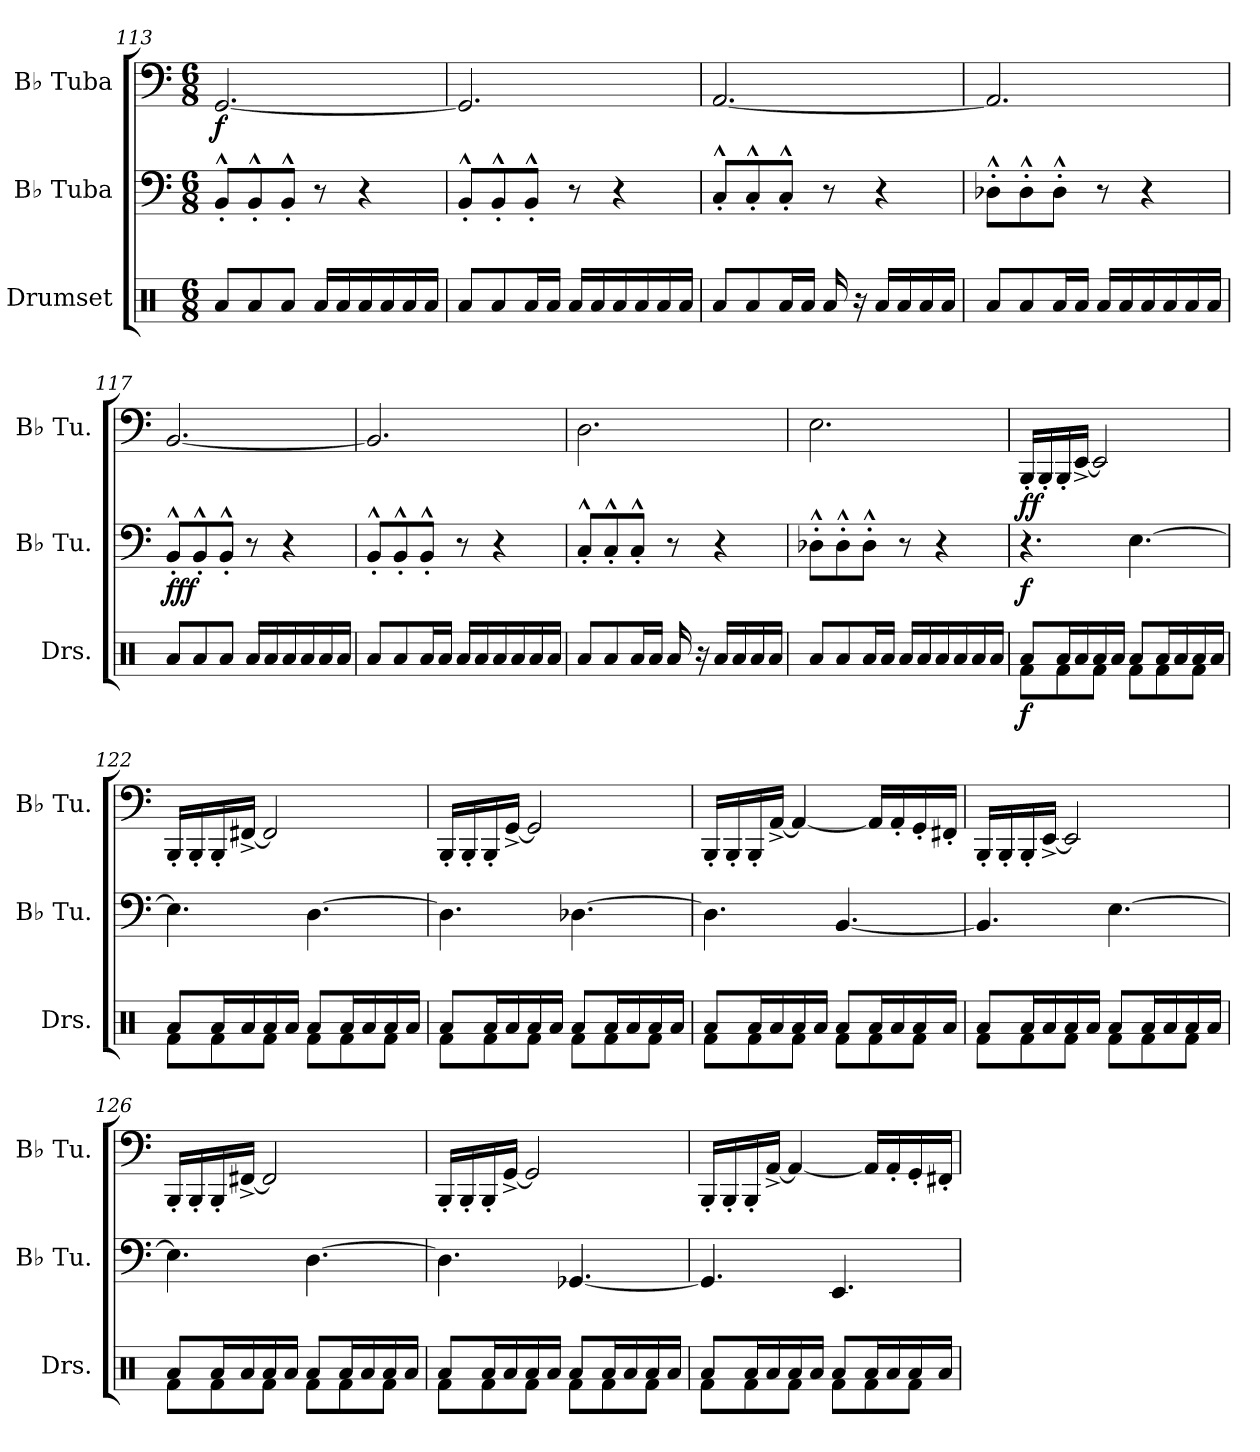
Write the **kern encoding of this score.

**kern	**dynam	**kern	**dynam	**kern	**dynam
*part3	*part3	*part2	*part2	*part1	*part1
*staff3	*staff3	*staff2	*staff2	*staff1	*staff1
*I"Drumset	*	*I"B♭ Tuba	*	*I"B♭ Tuba	*
*I'Drs.	*	*I'B♭ Tu.	*	*I'B♭ Tu.	*
*clefX	*	*clefF4	*	*clefF4	*
*k[]	*	*k[]	*	*k[]	*
*M6/8	*	*M6/8	*	*M6/8	*
=113	=113	=113	=113	=113	=113
!	!	!	!	!	!LO:DY:b
8Ra/L	.	8BB^^'/L	.	[2.GG/	f
8Ra/	.	8BB^^'/	.	.	.
8Ra/J	.	8BB^^'/J	.	.	.
16Ra/LL	.	8r	.	.	.
16Ra/	.	.	.	.	.
16Ra/	.	4r	.	.	.
16Ra/	.	.	.	.	.
16Ra/	.	.	.	.	.
16Ra/JJ	.	.	.	.	.
=114	=114	=114	=114	=114	=114
8Ra/L	.	8BB^^'/L	.	2.GG/]	.
8Ra/	.	8BB^^'/	.	.	.
16Ra/L	.	8BB^^'/J	.	.	.
16Ra/JJ	.	.	.	.	.
16Ra/LL	.	8r	.	.	.
16Ra/	.	.	.	.	.
16Ra/	.	4r	.	.	.
16Ra/	.	.	.	.	.
16Ra/	.	.	.	.	.
16Ra/JJ	.	.	.	.	.
=115	=115	=115	=115	=115	=115
8Ra/L	.	8C^^'/L	.	[2.AA/	.
8Ra/	.	8C^^'/	.	.	.
16Ra/L	.	8C^^'/J	.	.	.
16Ra/JJ	.	.	.	.	.
16Ra/	.	8r	.	.	.
16r	.	.	.	.	.
16Ra/LL	.	4r	.	.	.
16Ra/	.	.	.	.	.
16Ra/	.	.	.	.	.
16Ra/JJ	.	.	.	.	.
=116	=116	=116	=116	=116	=116
8Ra/L	.	8D-X^^'\L	.	2.AA/]	.
8Ra/	.	8D-^^'\	.	.	.
16Ra/L	.	8D-^^'\J	.	.	.
16Ra/JJ	.	.	.	.	.
16Ra/LL	.	8r	.	.	.
16Ra/	.	.	.	.	.
16Ra/	.	4r	.	.	.
16Ra/	.	.	.	.	.
16Ra/	.	.	.	.	.
16Ra/JJ	.	.	.	.	.
!!LO:LB:g=z
=117	=117	=117	=117	=117	=117
!	!	!	!LO:DY:b	!	!
8Ra/L	.	8BB^^'/L	fff	[2.BB/	.
8Ra/	.	8BB^^'/	.	.	.
8Ra/J	.	8BB^^'/J	.	.	.
16Ra/LL	.	8r	.	.	.
16Ra/	.	.	.	.	.
16Ra/	.	4r	.	.	.
16Ra/	.	.	.	.	.
16Ra/	.	.	.	.	.
16Ra/JJ	.	.	.	.	.
=118	=118	=118	=118	=118	=118
8Ra/L	.	8BB^^'/L	.	2.BB/]	.
8Ra/	.	8BB^^'/	.	.	.
16Ra/L	.	8BB^^'/J	.	.	.
16Ra/JJ	.	.	.	.	.
16Ra/LL	.	8r	.	.	.
16Ra/	.	.	.	.	.
16Ra/	.	4r	.	.	.
16Ra/	.	.	.	.	.
16Ra/	.	.	.	.	.
16Ra/JJ	.	.	.	.	.
=119	=119	=119	=119	=119	=119
8Ra/L	.	8C^^'/L	.	2.D\	.
8Ra/	.	8C^^'/	.	.	.
16Ra/L	.	8C^^'/J	.	.	.
16Ra/JJ	.	.	.	.	.
16Ra/	.	8r	.	.	.
16r	.	.	.	.	.
16Ra/LL	.	4r	.	.	.
16Ra/	.	.	.	.	.
16Ra/	.	.	.	.	.
16Ra/JJ	.	.	.	.	.
=120	=120	=120	=120	=120	=120
8Ra/L	.	8D-X^^'\L	.	2.E\	.
8Ra/	.	8D-^^'\	.	.	.
16Ra/L	.	8D-^^'\J	.	.	.
16Ra/JJ	.	.	.	.	.
16Ra/LL	.	8r	.	.	.
16Ra/	.	.	.	.	.
16Ra/	.	4r	.	.	.
16Ra/	.	.	.	.	.
16Ra/	.	.	.	.	.
16Ra/JJ	.	.	.	.	.
=121	=121	=121	=121	=121	=121
*^	*	*	*	*	*
!	!	!LO:DY:b	!	!LO:DY:b	!	!LO:DY:b
8Ra/L	8Rf\L	f	4.r	f	16BBB'/LL	ff
.	.	.	.	.	16BBB'/	.
16Ra/L	8Rf\	.	.	.	16BBB'/	.
16Ra/	.	.	.	.	[16EE^/JJ	.
16Ra/	8Rf\J	.	.	.	2EE/]	.
16Ra/JJ	.	.	.	.	.	.
8Ra/L	8Rf\L	.	[4.E\	.	.	.
16Ra/L	8Rf\	.	.	.	.	.
16Ra/	.	.	.	.	.	.
16Ra/	8Rf\J	.	.	.	.	.
16Ra/JJ	.	.	.	.	.	.
=122	=122	=122	=122	=122	=122	=122
8Ra/L	8Rf\L	.	4.E\]	.	16BBB'/LL	.
.	.	.	.	.	16BBB'/	.
16Ra/L	8Rf\	.	.	.	16BBB'/	.
16Ra/	.	.	.	.	[16FF#X^/JJ	.
16Ra/	8Rf\J	.	.	.	2FF#/]	.
16Ra/JJ	.	.	.	.	.	.
8Ra/L	8Rf\L	.	[4.D\	.	.	.
16Ra/L	8Rf\	.	.	.	.	.
16Ra/	.	.	.	.	.	.
16Ra/	8Rf\J	.	.	.	.	.
16Ra/JJ	.	.	.	.	.	.
!!LO:LB:g=z
=123	=123	=123	=123	=123	=123	=123
8Ra/L	8Rf\L	.	4.D\]	.	16BBB'/LL	.
.	.	.	.	.	16BBB'/	.
16Ra/L	8Rf\	.	.	.	16BBB'/	.
16Ra/	.	.	.	.	[16GG^/JJ	.
16Ra/	8Rf\J	.	.	.	2GG/]	.
16Ra/JJ	.	.	.	.	.	.
8Ra/L	8Rf\L	.	[4.D-X\	.	.	.
16Ra/L	8Rf\	.	.	.	.	.
16Ra/	.	.	.	.	.	.
16Ra/	8Rf\J	.	.	.	.	.
16Ra/JJ	.	.	.	.	.	.
=124	=124	=124	=124	=124	=124	=124
8Ra/L	8Rf\L	.	4.D-\]	.	16BBB'/LL	.
.	.	.	.	.	16BBB'/	.
16Ra/L	8Rf\	.	.	.	16BBB'/	.
16Ra/	.	.	.	.	[16AA^/JJ	.
16Ra/	8Rf\J	.	.	.	4AA/_	.
16Ra/JJ	.	.	.	.	.	.
8Ra/L	8Rf\L	.	[4.BB/	.	.	.
16Ra/L	8Rf\	.	.	.	16AA/LL]	.
16Ra/	.	.	.	.	16AA'/	.
16Ra/	8Rf\J	.	.	.	16GG'/	.
16Ra/JJ	.	.	.	.	16FF#X'/JJ	.
=125	=125	=125	=125	=125	=125	=125
8Ra/L	8Rf\L	.	4.BB/]	.	16BBB'/LL	.
.	.	.	.	.	16BBB'/	.
16Ra/L	8Rf\	.	.	.	16BBB'/	.
16Ra/	.	.	.	.	[16EE^/JJ	.
16Ra/	8Rf\J	.	.	.	2EE/]	.
16Ra/JJ	.	.	.	.	.	.
8Ra/L	8Rf\L	.	[4.E\	.	.	.
16Ra/L	8Rf\	.	.	.	.	.
16Ra/	.	.	.	.	.	.
16Ra/	8Rf\J	.	.	.	.	.
16Ra/JJ	.	.	.	.	.	.
=126	=126	=126	=126	=126	=126	=126
8Ra/L	8Rf\L	.	4.E\]	.	16BBB'/LL	.
.	.	.	.	.	16BBB'/	.
16Ra/L	8Rf\	.	.	.	16BBB'/	.
16Ra/	.	.	.	.	[16FF#X^/JJ	.
16Ra/	8Rf\J	.	.	.	2FF#/]	.
16Ra/JJ	.	.	.	.	.	.
8Ra/L	8Rf\L	.	[4.D\	.	.	.
16Ra/L	8Rf\	.	.	.	.	.
16Ra/	.	.	.	.	.	.
16Ra/	8Rf\J	.	.	.	.	.
16Ra/JJ	.	.	.	.	.	.
=127	=127	=127	=127	=127	=127	=127
8Ra/L	8Rf\L	.	4.D\]	.	16BBB'/LL	.
.	.	.	.	.	16BBB'/	.
16Ra/L	8Rf\	.	.	.	16BBB'/	.
16Ra/	.	.	.	.	[16GG^/JJ	.
16Ra/	8Rf\J	.	.	.	2GG/]	.
16Ra/JJ	.	.	.	.	.	.
8Ra/L	8Rf\L	.	[4.GG-X/	.	.	.
16Ra/L	8Rf\	.	.	.	.	.
16Ra/	.	.	.	.	.	.
16Ra/	8Rf\J	.	.	.	.	.
16Ra/JJ	.	.	.	.	.	.
!!LO:LB:g=z
=128	=128	=128	=128	=128	=128	=128
8Ra/L	8Rf\L	.	4.GG-/]	.	16BBB'/LL	.
.	.	.	.	.	16BBB'/	.
16Ra/L	8Rf\	.	.	.	16BBB'/	.
16Ra/	.	.	.	.	[16AA^/JJ	.
16Ra/	8Rf\J	.	.	.	4AA/_	.
16Ra/JJ	.	.	.	.	.	.
8Ra/L	8Rf\L	.	4.EE/	.	.	.
16Ra/L	8Rf\	.	.	.	16AA/LL]	.
16Ra/	.	.	.	.	16AA'/	.
16Ra/	8Rf\J	.	.	.	16GG'/	.
16Ra/JJ	.	.	.	.	16FF#X'/JJ	.
*v	*v	*	*	*	*	*
=	=	=	=	=	=
*-	*-	*-	*-	*-	*-
